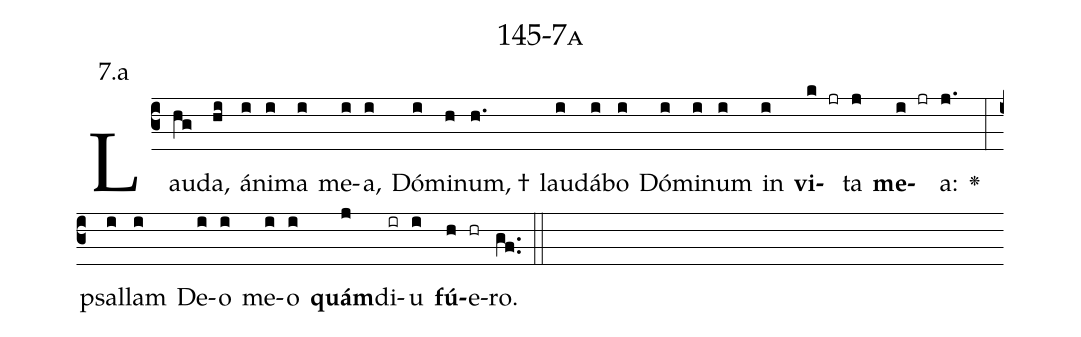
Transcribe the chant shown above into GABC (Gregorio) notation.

name: 145-7a;
annotation: 7.a;
%%
(c3)Lau(hg)da,(hi) á(i)ni(i)ma(i) me(i)a,(i) Dó(i)mi(h)num, †(h.) lau(i)dá(i)bo(i) Dó(i)mi(i)num(i) in(i) <b>vi</b>(k jr)ta(j) <b>me</b>(i jr)a:(j.) <v>\greheightstar</v>(:) psal(i)lam(i) De(i)o(i) me(i)o(i) <b>quám</b>(j)di(ir)u(i) <b>fú</b>(h)e(hr)ro.(gf..) (::)


%E(i) u(i) o(j) u(i) a(h) e.(gf..) (::)
